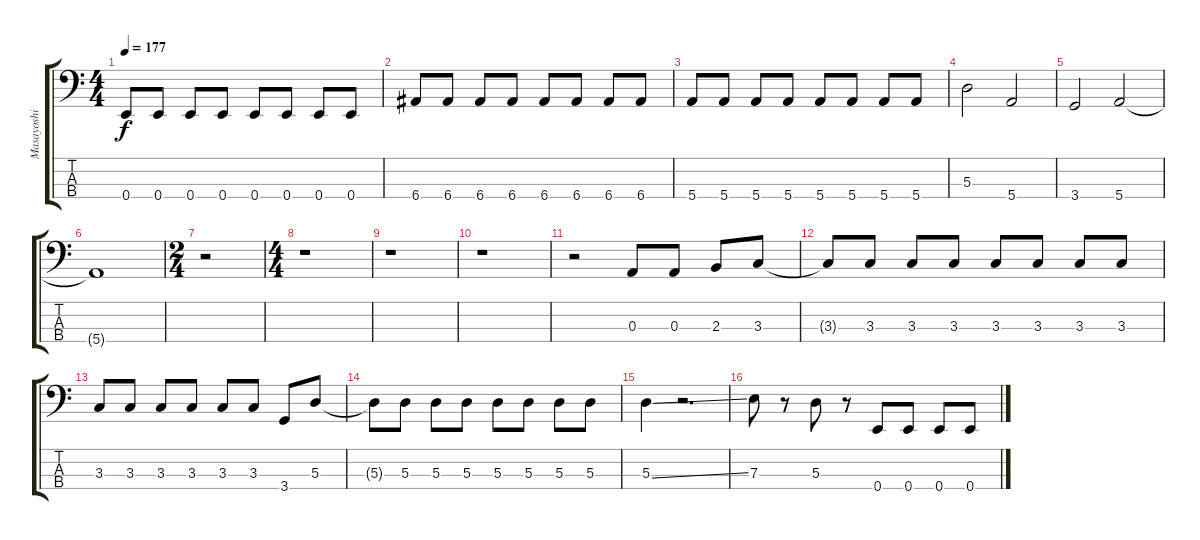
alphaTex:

\track ("Masayoshi Yamashita" "Masayoshi ") {instrument electricbasspick}
\staff {score tabs}
\tuning (G2 D2 A1 E1) {hide}
\ts (4 4)
\tempo 177
\clef f4
\ks c
0.4.8{dy f} 0.4.8 0.4.8 0.4.8 0.4.8 0.4.8 0.4.8 0.4.8 |
6.4.8 6.4.8 6.4.8 6.4.8 6.4.8 6.4.8 6.4.8 6.4.8 |
5.4.8 5.4.8 5.4.8 5.4.8 5.4.8 5.4.8 5.4.8 5.4.8 |
5.3.2 5.4.2 |
3.4.2 5.4.2 |
5.4{t}.1 |
\ts (2 4)
r.2 |
\ts (4 4)
r.1 |
r.1 |
r.1 |
r.2 0.3.8 0.3.8 2.3.8 3.3.8 |
3.3{t}.8 3.3.8 3.3.8 3.3.8 3.3.8 3.3.8 3.3.8 3.3.8 |
3.3.8 3.3.8 3.3.8 3.3.8 3.3.8 3.3.8 3.4.8 5.3.8 |
5.3{t}.8 5.3.8 5.3.8 5.3.8 5.3.8 5.3.8 5.3.8 5.3.8 |
5.3{ss}.4 r.2{d} |
7.3.8 r.8 5.3.8 r.8 0.4.8 0.4.8 0.4.8 0.4.8
